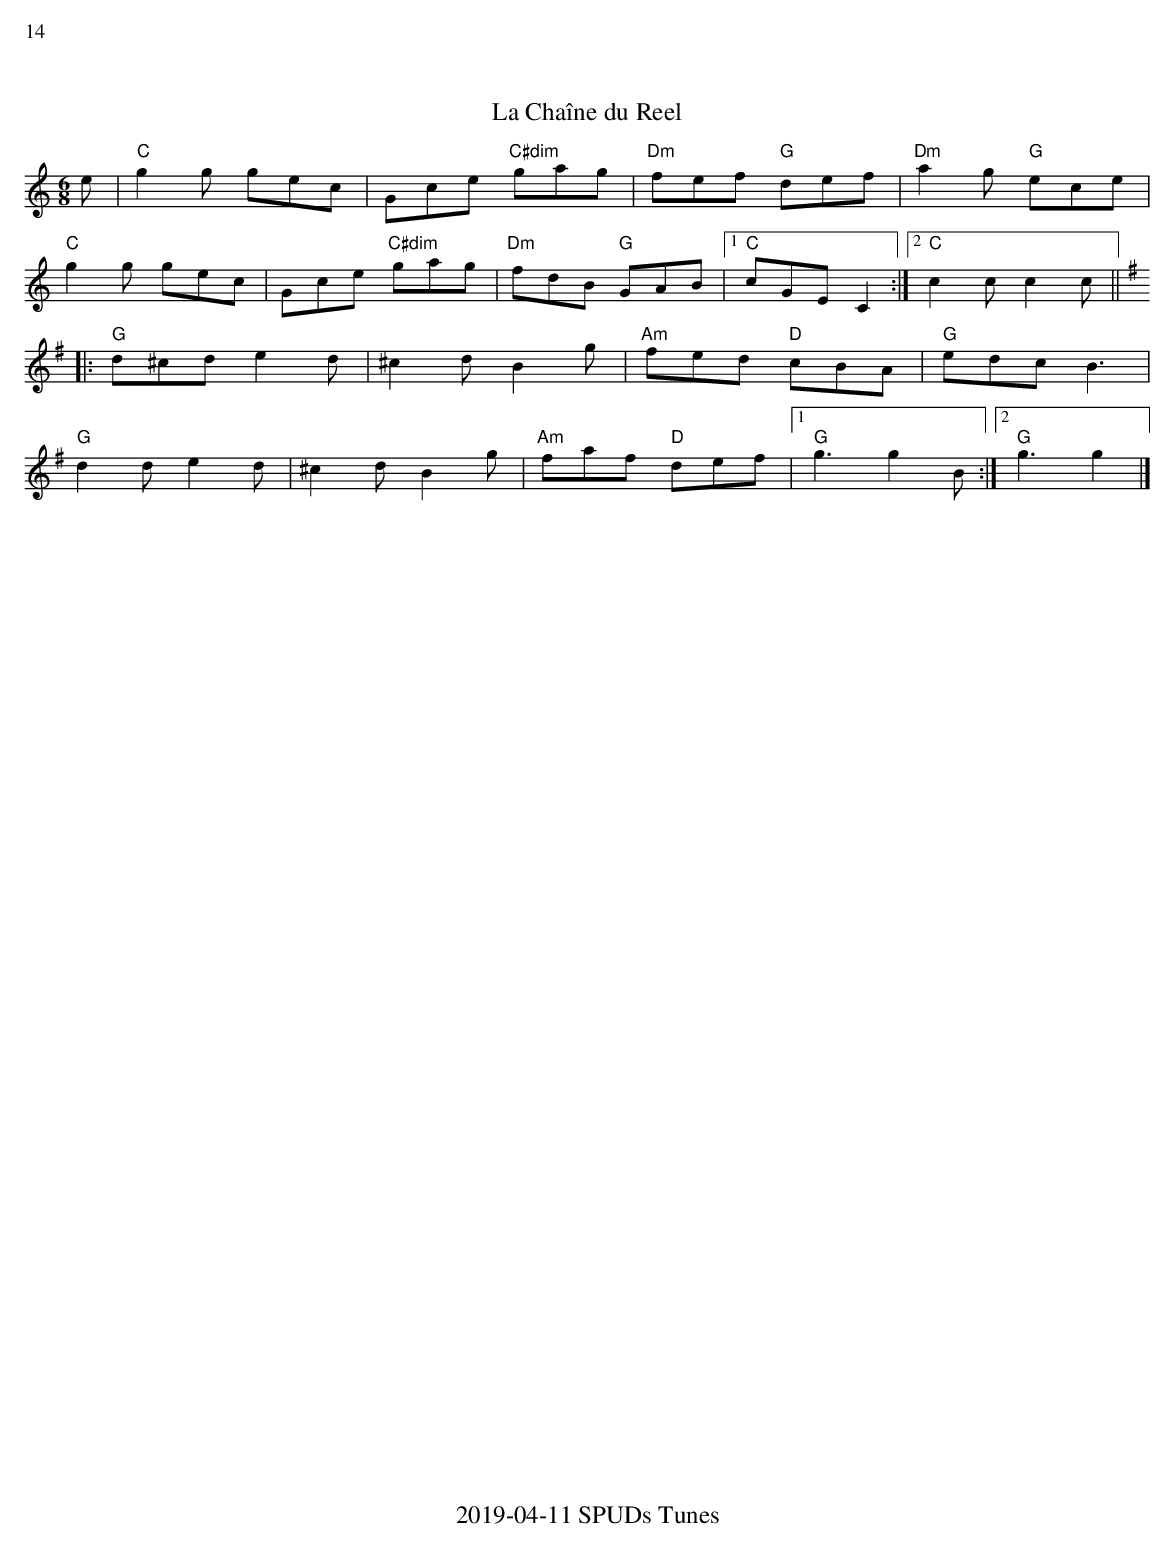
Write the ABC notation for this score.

X:1
%%text 14
T:La Chaîne du Reel
M:6/8
K:C
e| "C" g2g gec|Gce "C#dim" gag|"Dm"fef "G"def| "Dm"a2g "G" ece|
 "C" g2g gec|Gce "C#dim" gag|"Dm"fdB "G"GAB|1"C"cGE C2:|2"C"c2c c2c||
K:G
|:"G" d^cd e2d| ^c2d B2g| "Am"fed "D"cBA| "G"edc B3|
"G" d2d e2d| ^c2d B2g| "Am"faf "D"def|1"G"g3 g2B:|2"G"g3 g2|]
